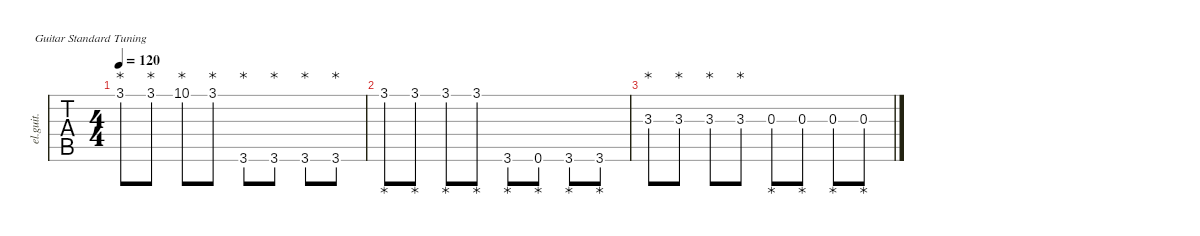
\defaultSystemsLayout 4
\hideDynamics
\bracketExtendMode nobrackets
\track ("Clean Guitar" "el.guit.") {instrument electricguitarclean}
\staff {tabs}
\tuning (E4 B3 G3 D3 A2 E2)
\ts (4 4)
\tempo 120
\clef g2
\ks c
3.1.8{dy mf instrument electricguitarclean glpf} 3.1.8{glpf} 10.1.8{glpf} 3.1.8{glpf} 3.6.8{glpf} 3.6.8{glpf} 3.6.8{glpf} 3.6.8{glpf} |
3.1.8{glpt} 3.1.8{glpt} 3.1.8{glpt} 3.1.8{glpt} 3.6.8{glpt} 0.6.8{glpt} 3.6.8{glpt} 3.6.8{glpt} |
3.3{acc #}.8{glpf beam Up} 3.3{acc #}.8{glpf beam Up} 3.3{acc #}.8{glpf beam Up} 3.3{acc #}.8{glpf beam Up} 0.3.8{glpt beam Up} 0.3.8{glpt beam Up} 0.3.8{glpt beam Up} 0.3.8{glpt beam Up}
